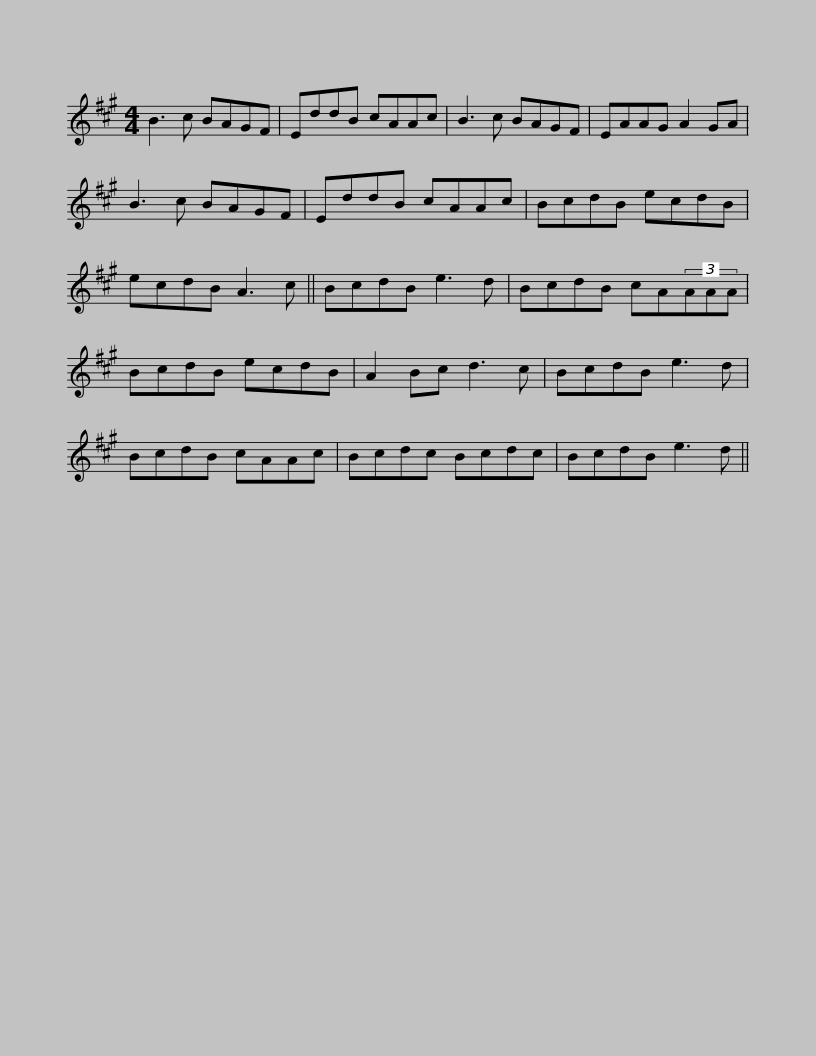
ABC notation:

X:1
L:1/8
M:4/4
I:linebreak $
K:A
V:1 treble
V:1
 B3 c BAGF | EddB cAAc | B3 c BAGF | EAAG A2 GA | B3 c BAGF | %5
 EddB cAAc |$ BcdB ecdB | ecdB A3 c || BcdB e3 d | BcdB cA(3AAA | %10
 BcdB ecdB | A2 Bc d3 c |$ BcdB e3 d | BcdB cAAc | Bcdc Bcdc | %15
 BcdB e3 d || %16
